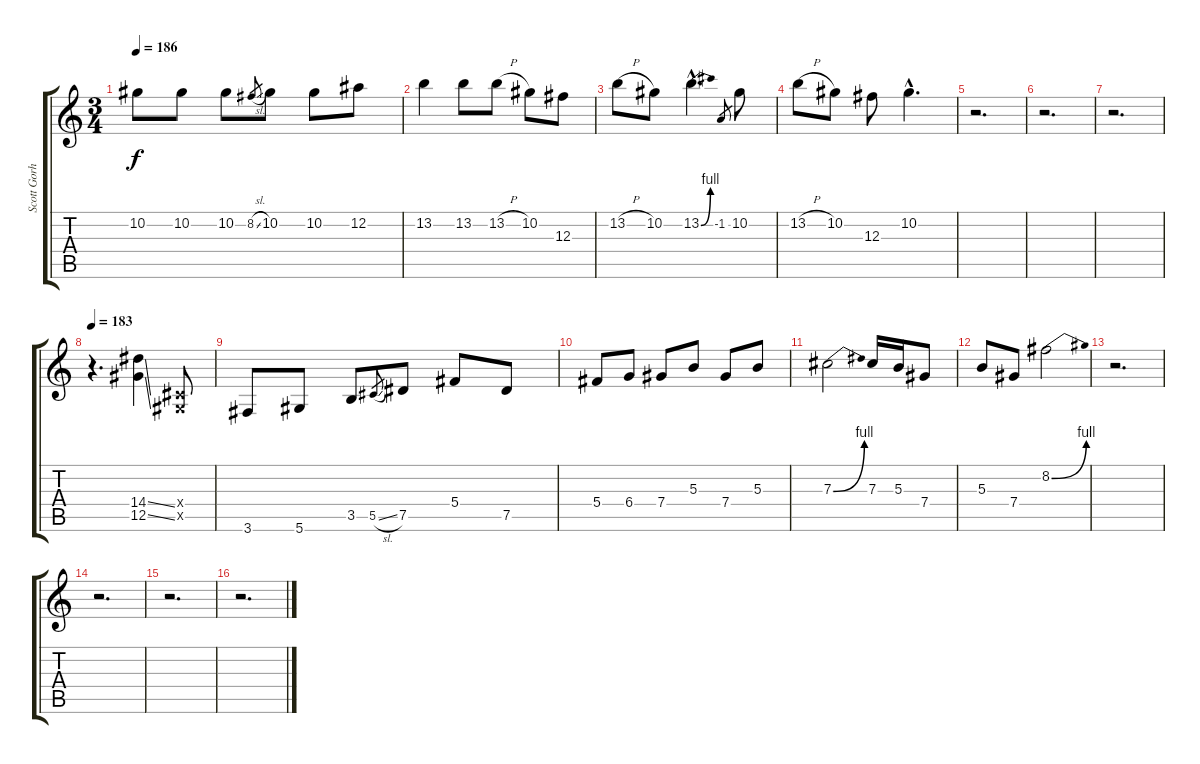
\track ("Scott Gorham" "Scott Gorh") {instrument distortionguitar}
\staff {score tabs}
\tuning (Eb4 Bb3 Gb3 Db3 Ab2 Eb2) {hide}
\ts (3 4)
\tempo 186
\clef g2
\ks c
10.2.8{dy f} 10.2.8 10.2.8 8.2{sl}.8{gr} 10.2.8 10.2.8 12.2.8 |
13.2.4 13.2.8 13.2{h}.8 10.2.8 12.3.8 |
13.2{h}.8 10.2.8 13.2{be (bend 0 0 60 4) hac}.4{d} -1.2.8{gr} 10.2.8 |
13.2{h}.8 10.2.8 12.3.8 10.2{hac}.4{d} |
r.2{d} |
r.2{d} |
r.2{d} |
\tempo 183
r.4{d} (14.4{ss} 12.5{ss}).4 (0.4{x} 0.5{x}).8 |
3.6.8 5.6.8 3.5.8 5.5{sl}.8{gr} 7.5.8 5.4.8 7.5.8 |
5.4.8 6.4.8 7.4.8 5.3.8 7.4.8 5.3.8 |
7.3{be (bend 0 0 60 4)}.2 7.3.16 5.3.16 7.4.8 |
5.3.8 7.4.8 8.2{be (bend 0 0 60 4)}.2 |
r.2{d} |
r.2{d} |
r.2{d} |
r.2{d}
